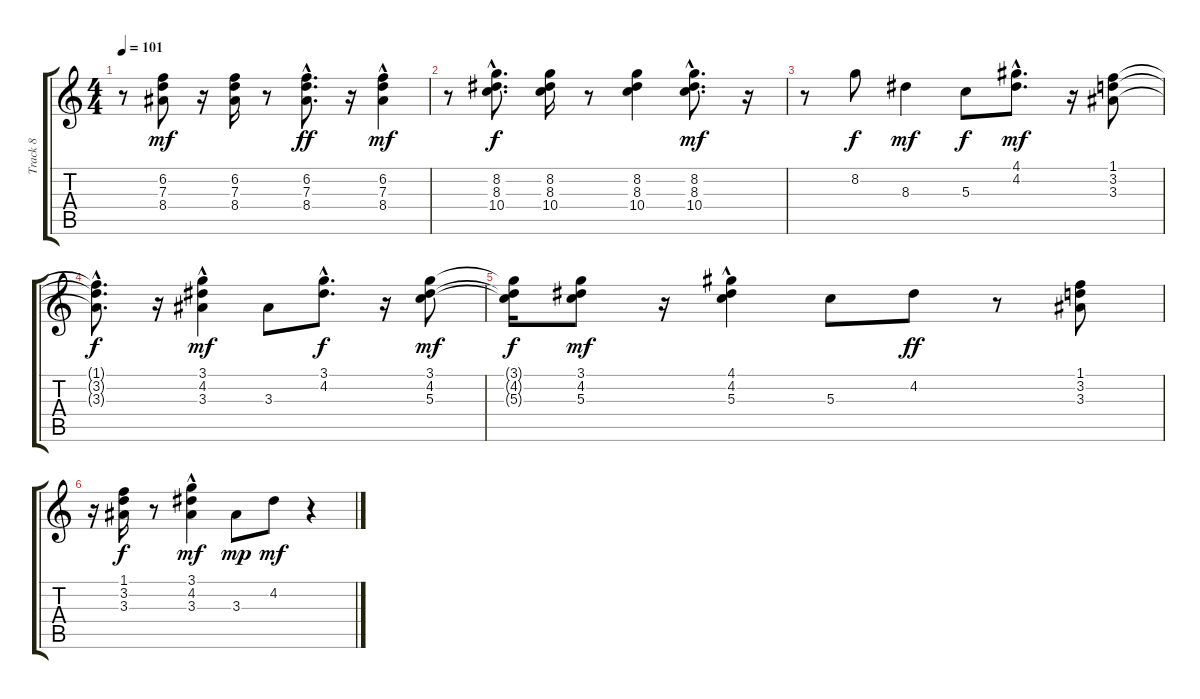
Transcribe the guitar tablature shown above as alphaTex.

\track ("Track 8" "Track 8") {instrument acousticguitarsteel}
\staff {score tabs}
\tuning (E4 B3 G3 D3 A2 E2) {hide}
\ts (4 4)
\tempo 101
\clef g2
\ks c
r.8{dy mp} (6.2 7.3 8.4).8{dy mf} r.16 (6.2 7.3 8.4).16 r.8 (6.2{hac} 7.3{hac} 8.4{hac}).8{d dy ff} r.16 (6.2 7.3{hac} 8.4{hac}).4{dy mf} |
r.8 (8.2{hac} 8.3 10.4).8{d dy f} (8.2 8.3 10.4).16 r.8 (8.2 8.3 10.4).4 (8.2{hac} 8.3{hac} 10.4{hac}).8{d dy mf} r.16 |
r.8 8.2.8{dy f} 8.3.4{dy mf} 5.3.8{dy f} (4.1{hac} 4.2{hac}).8{d dy mf} r.16 (1.1 3.2 3.3).8 |
(1.1{hac t} 3.2{hac t} 3.3{hac t}).8{d dy f} r.16 (3.1 4.2 3.3{hac}).4{dy mf} 3.3.8 (3.1{hac} 4.2{hac}).8{d dy f} r.16 (3.1 4.2 5.3).8{dy mf} |
(3.1{t} 4.2{t} 5.3{t}).16{dy f} (3.1 4.2 5.3).8{dy mf} r.16 (4.1 4.2 5.3{hac}).4 5.3.8 4.2.8{dy ff} r.8 (1.1 3.2 3.3).8 |
r.16 (1.1 3.2 3.3).16{dy f} r.8 (3.1 4.2 3.3{hac}).4{dy mf} 3.3.8{dy mp} 4.2.8{dy mf} r.4
